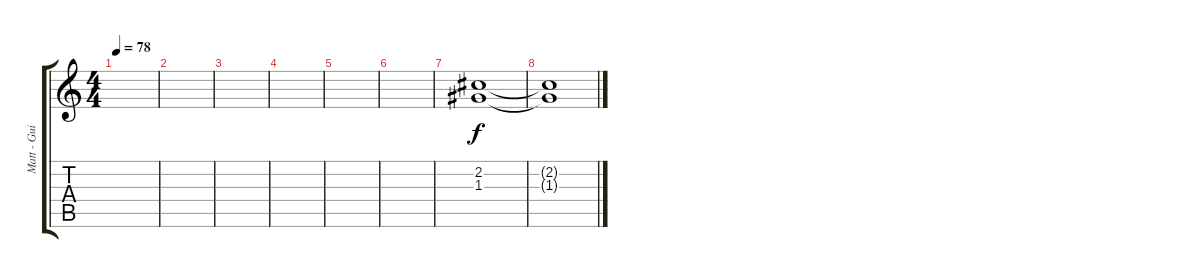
\track ("Matt - Guitar Overdub" "Matt - Gui") {instrument overdrivenguitar}
\staff {score tabs}
\tuning (E4 B3 G3 D3 A2 E2) {hide}
\ts (4 4)
\tempo 78
\clef g2
\ks c
|
|
|
|
|
|
(2.2 1.3).1 |
(2.2{t} 1.3{t}).1
